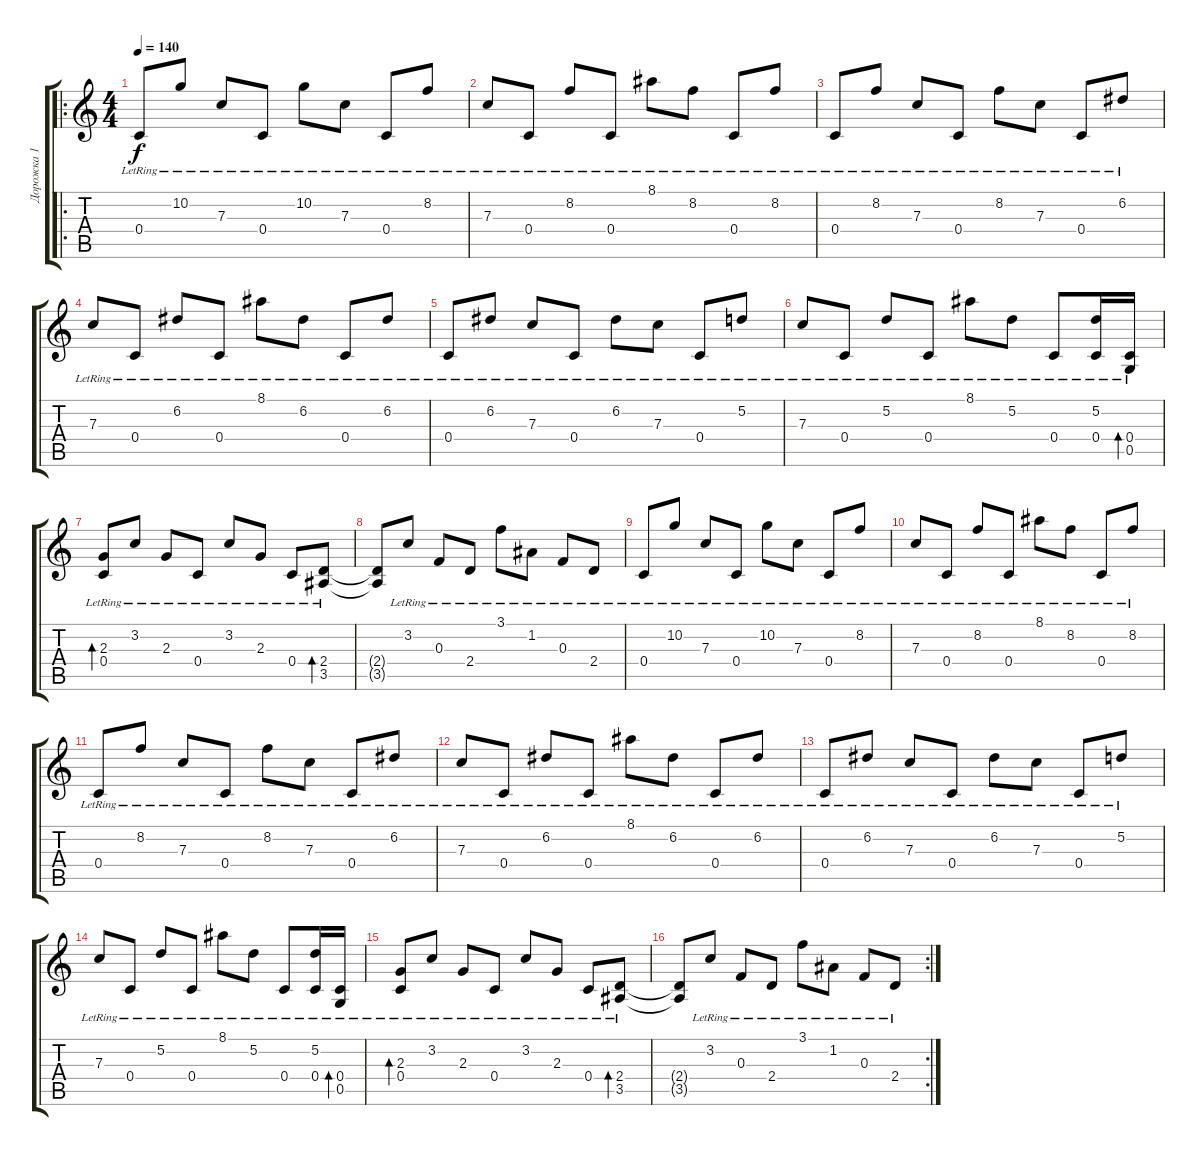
\track ("Дорожка 1" "Дорожка 1") {instrument acousticguitarsteel}
\staff {score tabs}
\tuning (D4 A3 F3 C3 G2 C2) {hide}
\ro
\ts (4 4)
\tempo 140
\clef g2
\ks c
0.4{lr}.8{dy f} 10.2{lr}.8 7.3{lr}.8 0.4{lr}.8 10.2{lr}.8 7.3{lr}.8 0.4{lr}.8 8.2{lr}.8 |
7.3{lr}.8 0.4{lr}.8 8.2{lr}.8 0.4{lr}.8 8.1{lr}.8 8.2{lr}.8 0.4{lr}.8 8.2{lr}.8 |
0.4{lr}.8 8.2{lr}.8 7.3{lr}.8 0.4{lr}.8 8.2{lr}.8 7.3{lr}.8 0.4{lr}.8 6.2{lr}.8 |
7.3{lr}.8 0.4{lr}.8 6.2{lr}.8 0.4{lr}.8 8.1{lr}.8 6.2{lr}.8 0.4{lr}.8 6.2{lr}.8 |
0.4{lr}.8 6.2{lr}.8 7.3{lr}.8 0.4{lr}.8 6.2{lr}.8 7.3{lr}.8 0.4{lr}.8 5.2{lr}.8 |
7.3{lr}.8 0.4{lr}.8 5.2{lr}.8 0.4{lr}.8 8.1{lr}.8 5.2{lr}.8 0.4{lr}.8 (5.2{lr} 0.4{lr}).16 (0.4{lr} 0.5{lr}).16{bd 480} |
(2.3{lr} 0.4{lr}).8{bd 120} 3.2{lr}.8 2.3{lr}.8 0.4{lr}.8 3.2{lr}.8 2.3{lr}.8 0.4{lr}.8 (2.4{lr} 3.5{lr}).8{bd 480} |
(2.4{t} 3.5{t}).8 3.2{lr}.8 0.3{lr}.8 2.4{lr}.8 3.1{lr}.8 1.2{lr}.8 0.3{lr}.8 2.4{lr}.8 |
0.4{lr}.8 10.2{lr}.8 7.3{lr}.8 0.4{lr}.8 10.2{lr}.8 7.3{lr}.8 0.4{lr}.8 8.2{lr}.8 |
7.3{lr}.8 0.4{lr}.8 8.2{lr}.8 0.4{lr}.8 8.1{lr}.8 8.2{lr}.8 0.4{lr}.8 8.2{lr}.8 |
0.4{lr}.8 8.2{lr}.8 7.3{lr}.8 0.4{lr}.8 8.2{lr}.8 7.3{lr}.8 0.4{lr}.8 6.2{lr}.8 |
7.3{lr}.8 0.4{lr}.8 6.2{lr}.8 0.4{lr}.8 8.1{lr}.8 6.2{lr}.8 0.4{lr}.8 6.2{lr}.8 |
0.4{lr}.8 6.2{lr}.8 7.3{lr}.8 0.4{lr}.8 6.2{lr}.8 7.3{lr}.8 0.4{lr}.8 5.2{lr}.8 |
7.3{lr}.8 0.4{lr}.8 5.2{lr}.8 0.4{lr}.8 8.1{lr}.8 5.2{lr}.8 0.4{lr}.8 (5.2{lr} 0.4{lr}).16 (0.4{lr} 0.5{lr}).16{bd 480} |
(2.3{lr} 0.4{lr}).8{bd 120} 3.2{lr}.8 2.3{lr}.8 0.4{lr}.8 3.2{lr}.8 2.3{lr}.8 0.4{lr}.8 (2.4{lr} 3.5{lr}).8{bd 480} |
\rc 2
(2.4{t} 3.5{t}).8 3.2{lr}.8 0.3{lr}.8 2.4{lr}.8 3.1{lr}.8 1.2{lr}.8 0.3{lr}.8 2.4{lr}.8
